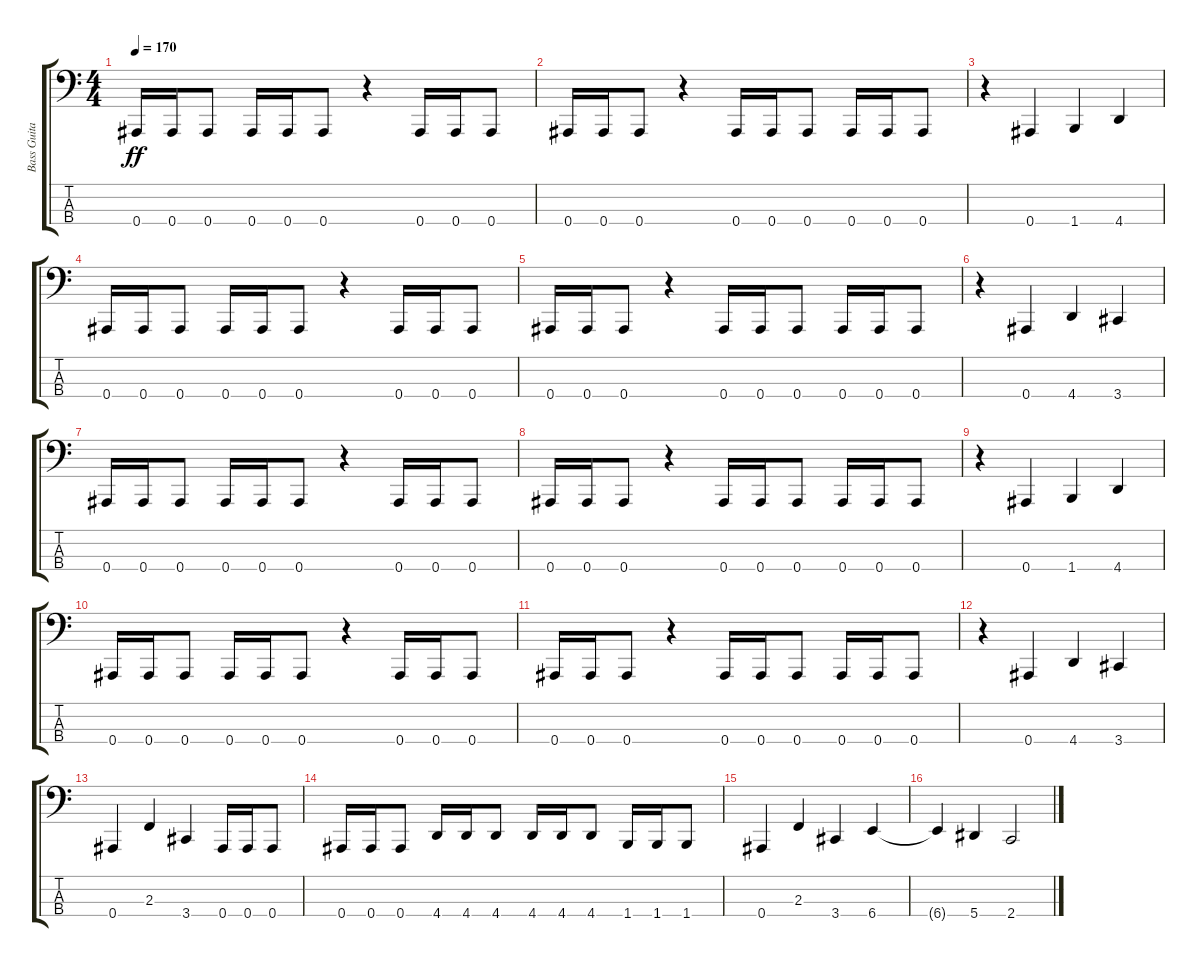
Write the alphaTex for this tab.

\track ("Bass Guitar" "Bass Guita") {instrument electricbassfinger}
\staff {score tabs}
\tuning (Db2 Ab1 Eb1 Bb0) {hide}
\ts (4 4)
\tempo 170
\clef f4
\ks c
0.4.16{dy ff} 0.4.16 0.4.8 0.4.16 0.4.16 0.4.8 r.4 0.4.16 0.4.16 0.4.8 |
0.4.16 0.4.16 0.4.8 r.4 0.4.16 0.4.16 0.4.8 0.4.16 0.4.16 0.4.8 |
r.4 0.4.4 1.4.4 4.4.4 |
0.4.16 0.4.16 0.4.8 0.4.16 0.4.16 0.4.8 r.4 0.4.16 0.4.16 0.4.8 |
0.4.16 0.4.16 0.4.8 r.4 0.4.16 0.4.16 0.4.8 0.4.16 0.4.16 0.4.8 |
r.4 0.4.4 4.4.4 3.4.4 |
0.4.16 0.4.16 0.4.8 0.4.16 0.4.16 0.4.8 r.4 0.4.16 0.4.16 0.4.8 |
0.4.16 0.4.16 0.4.8 r.4 0.4.16 0.4.16 0.4.8 0.4.16 0.4.16 0.4.8 |
r.4 0.4.4 1.4.4 4.4.4 |
0.4.16 0.4.16 0.4.8 0.4.16 0.4.16 0.4.8 r.4 0.4.16 0.4.16 0.4.8 |
0.4.16 0.4.16 0.4.8 r.4 0.4.16 0.4.16 0.4.8 0.4.16 0.4.16 0.4.8 |
r.4 0.4.4 4.4.4 3.4.4 |
0.4.4 2.3.4 3.4.4 0.4.16 0.4.16 0.4.8 |
0.4.16 0.4.16 0.4.8 4.4.16 4.4.16 4.4.8 4.4.16 4.4.16 4.4.8 1.4.16 1.4.16 1.4.8 |
0.4.4 2.3.4 3.4.4 6.4.4 |
6.4{t}.4 5.4.4 2.4.2
